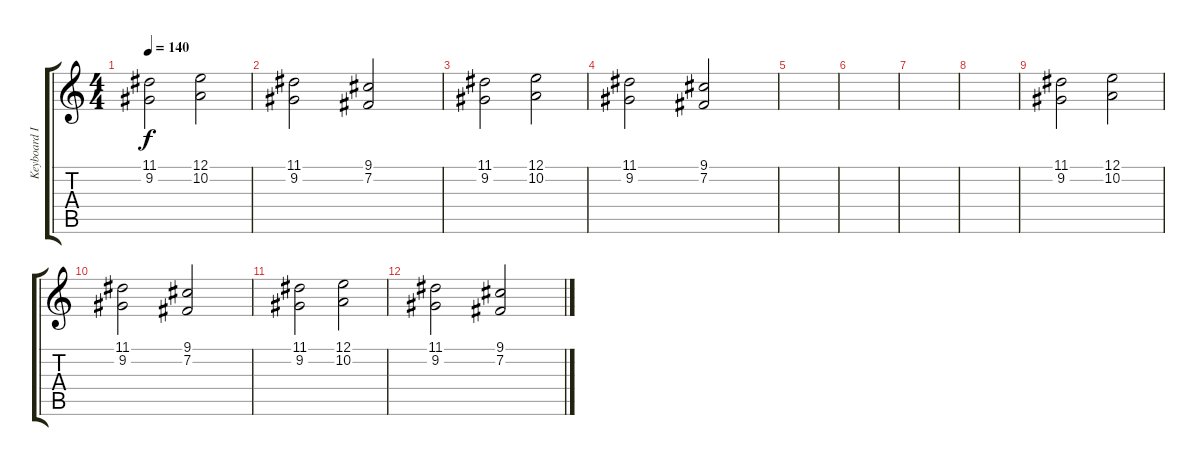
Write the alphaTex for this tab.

\track ("Keyboard I" "Keyboard I") {instrument stringensemble1}
\staff {score tabs}
\tuning (E4 B3 G3 D3 A2 E2) {hide}
\ts (4 4)
\tempo 140
\clef g2
\ks c
(11.1 9.2).2{dy f} (12.1 10.2).2 |
(11.1 9.2).2 (9.1 7.2).2 |
(11.1 9.2).2 (12.1 10.2).2 |
(11.1 9.2).2 (9.1 7.2).2 |
|
|
|
|
(11.1 9.2).2 (12.1 10.2).2 |
(11.1 9.2).2 (9.1 7.2).2 |
(11.1 9.2).2 (12.1 10.2).2 |
(11.1 9.2).2 (9.1 7.2).2
